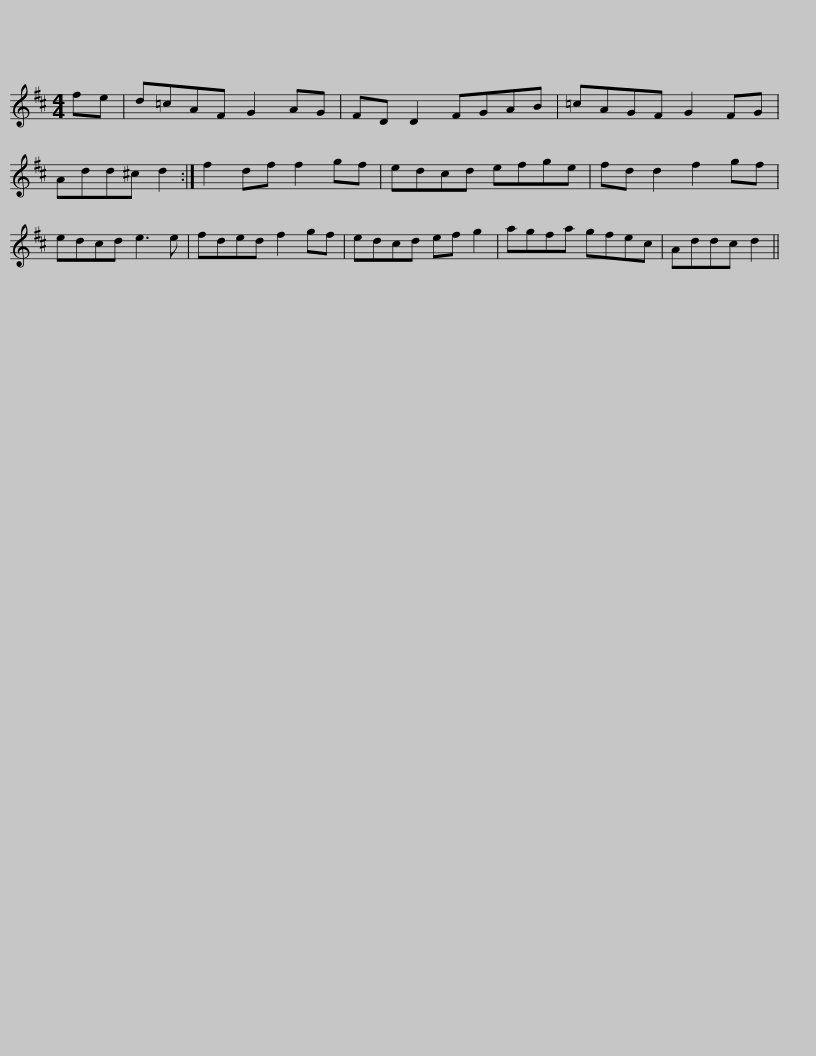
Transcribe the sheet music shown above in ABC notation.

X:1
L:1/8
M:4/4
I:linebreak $
K:D
V:1 treble
V:1
 fe | d=cAF G2 AG | FD D2 FGAB | =cAGF G2 FG | Add^c d2 :| %5
 f2 df f2 gf | edcd efge |$ fd d2 f2 gf | edcd e3 e | fded f2 gf | %10
 edcd ef g2 | agfa gfec | Addc d2 || %13
